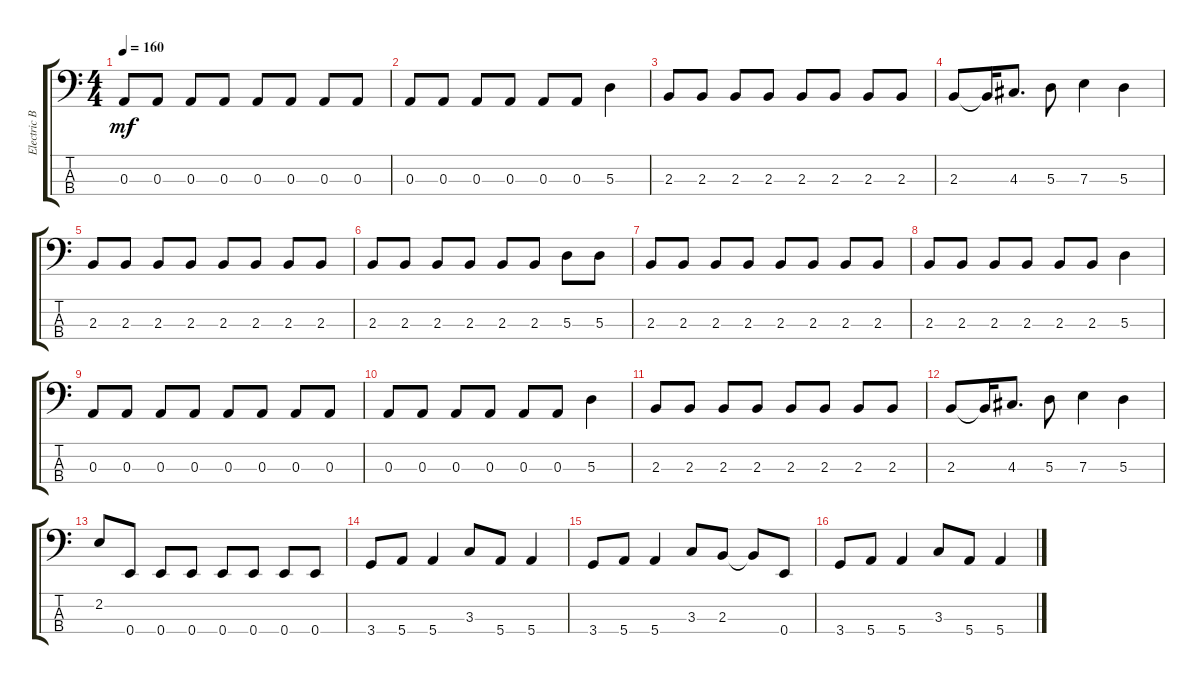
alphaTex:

\track ("Electric Bass" "Electric B") {instrument electricbassfinger}
\staff {score tabs}
\tuning (G2 D2 A1 E1) {hide}
\ts (4 4)
\tempo 160
\clef f4
\ks c
0.3.8{dy mf} 0.3.8 0.3.8 0.3.8 0.3.8 0.3.8 0.3.8 0.3.8 |
0.3.8 0.3.8 0.3.8 0.3.8 0.3.8 0.3.8 5.3.4 |
2.3.8 2.3.8 2.3.8 2.3.8 2.3.8 2.3.8 2.3.8 2.3.8 |
2.3.8 2.3{t}.16 4.3.8{d} 5.3.8 7.3.4 5.3.4 |
2.3.8 2.3.8 2.3.8 2.3.8 2.3.8 2.3.8 2.3.8 2.3.8 |
2.3.8 2.3.8 2.3.8 2.3.8 2.3.8 2.3.8 5.3.8 5.3.8 |
2.3.8 2.3.8 2.3.8 2.3.8 2.3.8 2.3.8 2.3.8 2.3.8 |
2.3.8 2.3.8 2.3.8 2.3.8 2.3.8 2.3.8 5.3.4 |
0.3.8 0.3.8 0.3.8 0.3.8 0.3.8 0.3.8 0.3.8 0.3.8 |
0.3.8 0.3.8 0.3.8 0.3.8 0.3.8 0.3.8 5.3.4 |
2.3.8 2.3.8 2.3.8 2.3.8 2.3.8 2.3.8 2.3.8 2.3.8 |
2.3.8 2.3{t}.16 4.3.8{d} 5.3.8 7.3.4 5.3.4 |
2.2.8 0.4.8 0.4.8 0.4.8 0.4.8 0.4.8 0.4.8 0.4.8 |
3.4.8 5.4.8 5.4.4 3.3.8 5.4.8 5.4.4 |
3.4.8 5.4.8 5.4.4 3.3.8 2.3.8 2.3{t}.8 0.4.8 |
3.4.8 5.4.8 5.4.4 3.3.8 5.4.8 5.4.4
